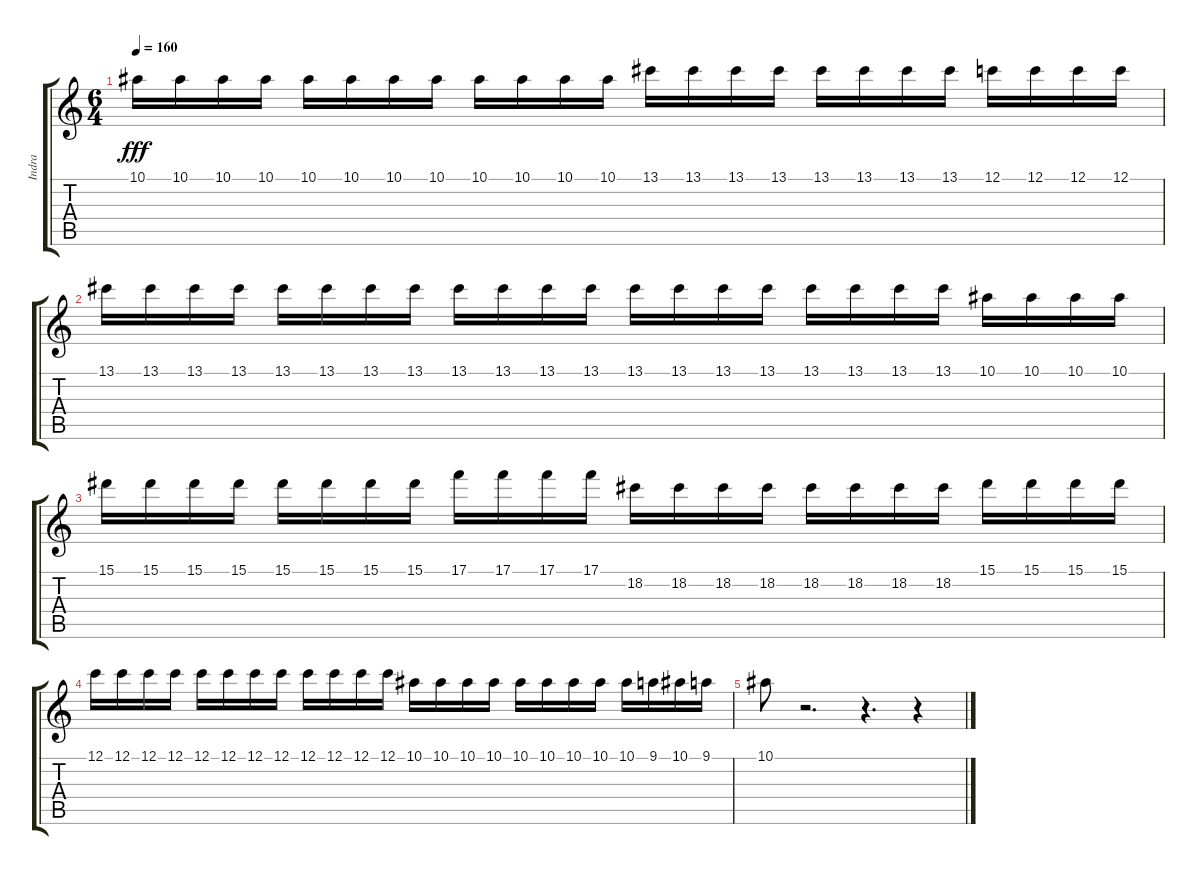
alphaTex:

\track ("Indra" "Indra") {instrument distortionguitar}
\staff {score tabs}
\tuning (C4 G3 Eb3 Bb2 F2 C2) {hide}
\ts (6 4)
\tempo 160
\clef g2
\ks c
10.1.16{dy fff} 10.1.16 10.1.16 10.1.16 10.1.16 10.1.16 10.1.16 10.1.16 10.1.16 10.1.16 10.1.16 10.1.16 13.1.16 13.1.16 13.1.16 13.1.16 13.1.16 13.1.16 13.1.16 13.1.16 12.1.16 12.1.16 12.1.16 12.1.16 |
13.1.16 13.1.16 13.1.16 13.1.16 13.1.16 13.1.16 13.1.16 13.1.16 13.1.16 13.1.16 13.1.16 13.1.16 13.1.16 13.1.16 13.1.16 13.1.16 13.1.16 13.1.16 13.1.16 13.1.16 10.1.16 10.1.16 10.1.16 10.1.16 |
15.1.16 15.1.16 15.1.16 15.1.16 15.1.16 15.1.16 15.1.16 15.1.16 17.1.16 17.1.16 17.1.16 17.1.16 18.2.16 18.2.16 18.2.16 18.2.16 18.2.16 18.2.16 18.2.16 18.2.16 15.1.16 15.1.16 15.1.16 15.1.16 |
12.1.16 12.1.16 12.1.16 12.1.16 12.1.16 12.1.16 12.1.16 12.1.16 12.1.16 12.1.16 12.1.16 12.1.16 10.1.16 10.1.16 10.1.16 10.1.16 10.1.16 10.1.16 10.1.16 10.1.16 10.1.16 9.1.16 10.1.16 9.1.16 |
10.1.8 r.2{d} r.4{d} r.4
